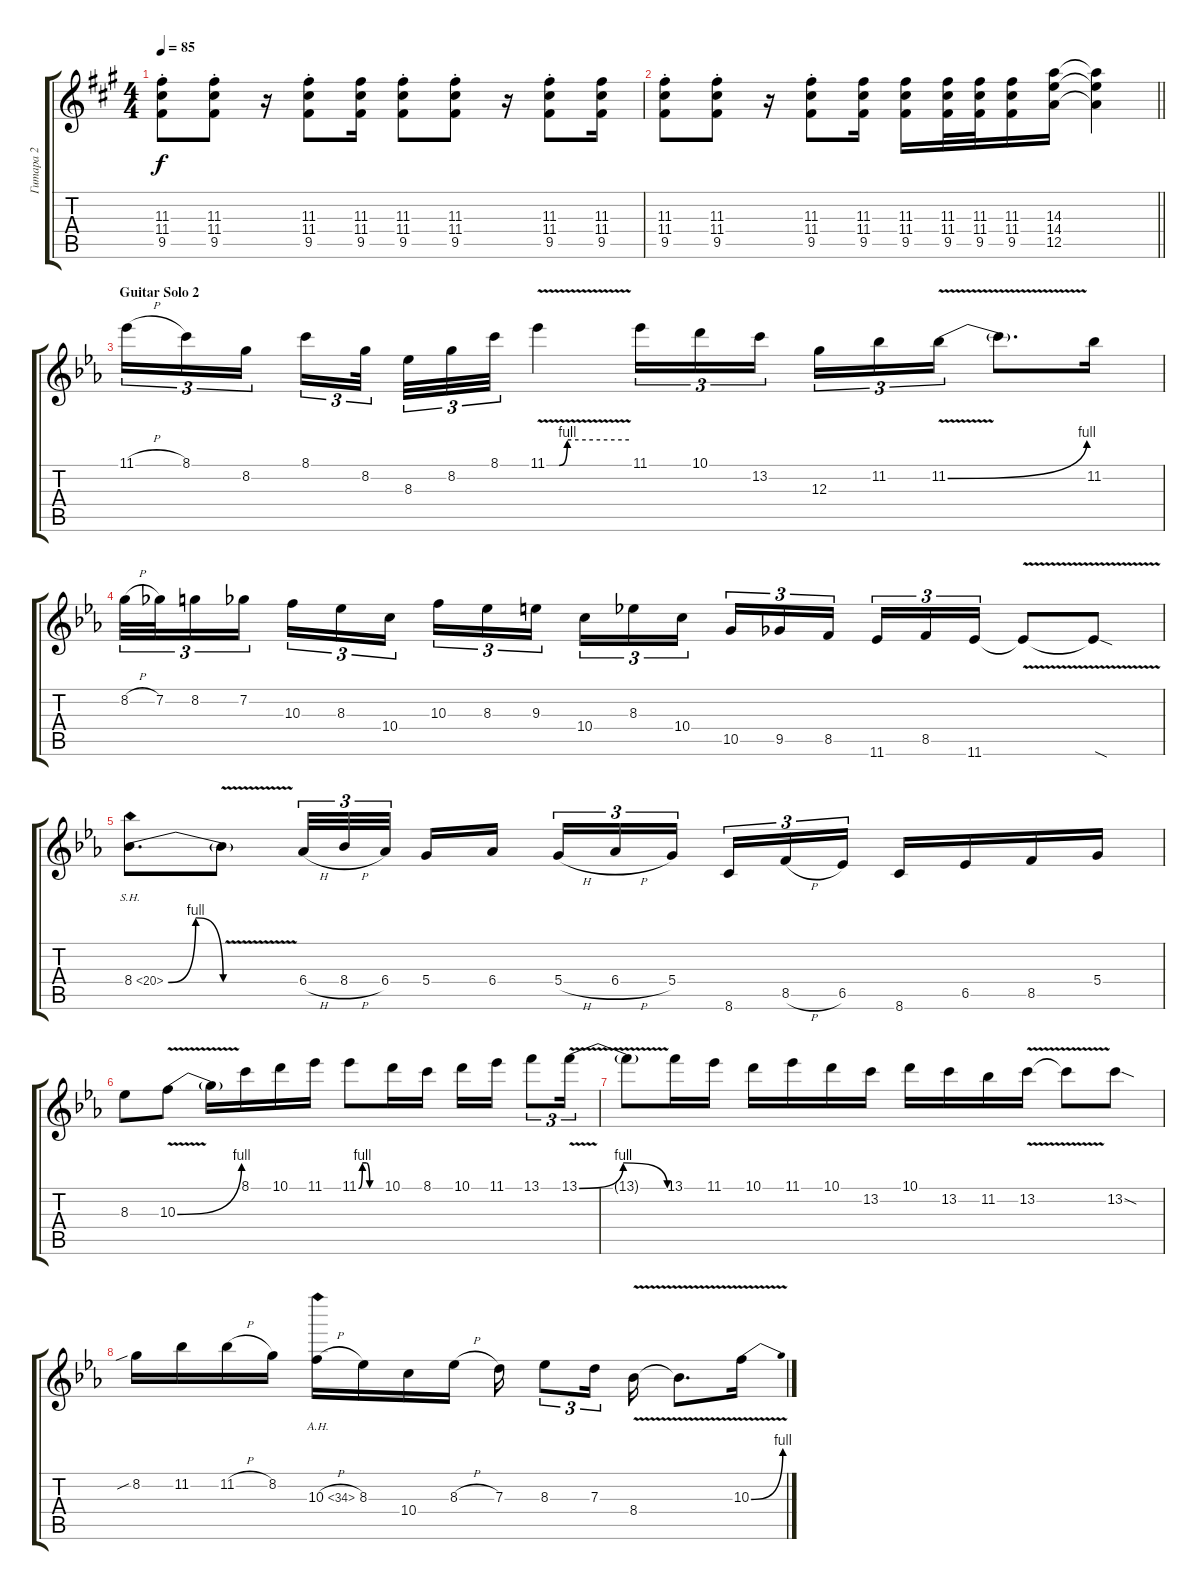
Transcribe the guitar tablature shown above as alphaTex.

\track ("Гитара 2" "Гитара 2") {instrument distortionguitar}
\staff {score tabs}
\tuning (E4 B3 G3 D3 A2 E2) {hide}
\ts (4 4)
\tempo 85
\clef g2
\ks f#minor
(11.3{st} 11.4{st} 9.5{st}).8{dy f} (11.3{st} 11.4{st} 9.5{st}).8 r.16 (11.3{st} 11.4{st} 9.5{st}).8 (11.3 11.4 9.5).16 (11.3{st} 11.4{st} 9.5{st}).8 (11.3{st} 11.4{st} 9.5{st}).8 r.16 (11.3{st} 11.4{st} 9.5{st}).8 (11.3 11.4 9.5).16 |
\barLineRight lightlight
(11.3{st} 11.4{st} 9.5{st}).8 (11.3{st} 11.4{st} 9.5{st}).8 r.16 (11.3{st} 11.4{st} 9.5{st}).8 (11.3 11.4 9.5).16 (11.3 11.4 9.5).16 (11.3 11.4 9.5).32 (11.3 11.4 9.5).32 (11.3 11.4 9.5).16 (14.3 14.4 12.5).16 (14.3{t} 14.4{t} 12.5{t}).4 |
\section ("" "Guitar Solo 2")
\ks cminor
11.1{h}.16{tu (3 2) volume 10} 8.1.16{tu (3 2)} 8.2.16{tu (3 2) beam splitsecondary} 8.1.16{tu (3 2)} 8.2.32{tu (3 2) beam splitsecondary} 8.3.32{tu (3 2)} 8.2.32{tu (3 2)} 8.1.32{tu (3 2)} 11.1{be (custom 0 0 9 0 15 4 60 4) v}.4 11.1.16{tu (3 2)} 10.1.16{tu (3 2)} 13.2.16{tu (3 2) beam splitsecondary} 12.3.16{tu (3 2)} 11.2.16{tu (3 2)} 11.2{be (bend 0 0 60 4) v}.16{tu (3 2)} 11.2{t}.8{d} 11.2.16 |
8.2{h}.32{tu (3 2)} 7.2.32{tu (3 2)} 8.2.16{tu (3 2)} 7.2.16{tu (3 2) beam splitsecondary} 10.3.16{tu (3 2)} 8.3.16{tu (3 2)} 10.4.16{tu (3 2)} 10.3.16{tu (3 2)} 8.3.16{tu (3 2)} 9.3.16{tu (3 2) beam splitsecondary} 10.4.16{tu (3 2)} 8.3.16{tu (3 2)} 10.4.16{tu (3 2)} 10.5.16{tu (3 2)} 9.5.16{tu (3 2)} 8.5.16{tu (3 2) beam splitsecondary} 11.6.16{tu (3 2)} 8.5.16{tu (3 2)} 11.6.16{tu (3 2)} 11.6{v t}.8 11.6{sod t}.8 |
8.4{be (bendrelease 0 0 15 4 41 4 60 0) sh 12}.8{d} 8.4{v t}.8 6.4{h}.32{tu (3 2)} 8.4{h}.32{tu (3 2)} 6.4.32{tu (3 2) beam splitsecondary} 5.4.16 6.4.16 5.4{h}.16{tu (3 2)} 6.4{h}.16{tu (3 2)} 5.4.16{tu (3 2) beam splitsecondary} 8.6.16{tu (3 2)} 8.5{h}.16{tu (3 2)} 6.5.16{tu (3 2)} 8.6.16 6.5.16 8.5.16 5.4.16 |
8.3.8 10.3{be (bend 0 0 60 4) v}.8 10.3{t}.16 8.1.16 10.1.16 11.1.16 11.1{be (custom 0 0 10 4 20 4 30 0 60 0)}.8 10.1.16 8.1.16 10.1.16 11.1.16 13.1.8{tu (3 2)} 13.1{be (bendrelease 0 0 15 4 48 4 60 0) v}.16{tu (3 2)} |
13.1{t}.8 13.1.16 11.1.16 10.1.16 11.1.16 10.1.16 13.2.16 10.1.16 13.2.16 11.2.16 13.2{v}.16 13.2{t}.8 13.2{sod}.8 |
8.2{sib}.16 11.2.16 11.2{h}.16 8.2.16 10.3{ah 24 h}.16 8.3.16 10.4.16 8.3{h}.16 7.3.16 8.3.8{tu (3 2)} 7.3.16{tu (3 2)} 8.4{v}.16 8.4{t}.8{d} 10.3{be (bend 0 0 60 4) v}.16
